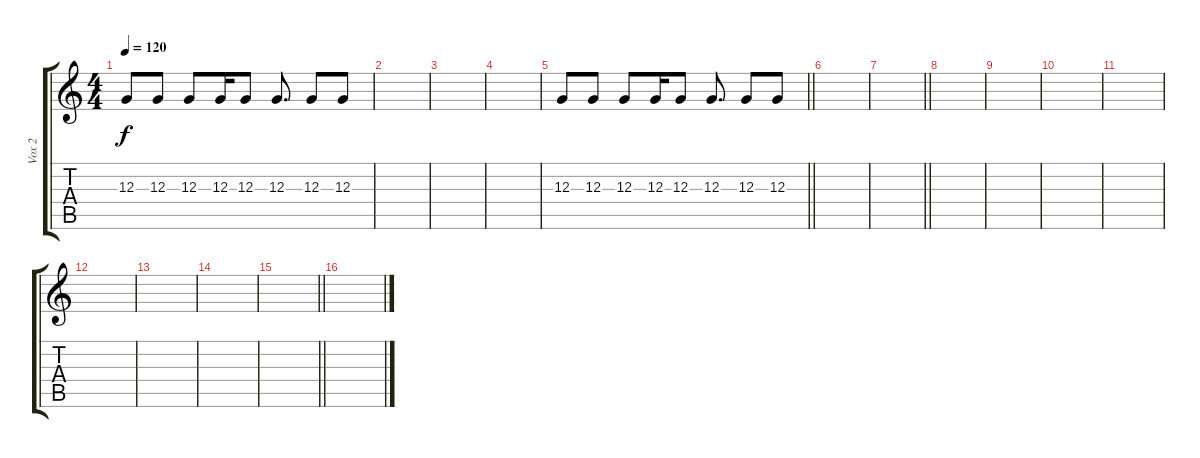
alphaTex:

\track ("Vox 2" "Vox 2") {instrument viola}
\staff {score tabs}
\tuning (E4 B3 G3 D3 A2 E2) {hide}
\ts (4 4)
\tempo 120
\clef g2
\ks c
12.3.8{dy f} 12.3.8 12.3.8 12.3.16 12.3.8 12.3.8{d} 12.3.8 12.3.8 |
|
|
|
\barLineRight lightlight
12.3.8 12.3.8 12.3.8 12.3.16 12.3.8 12.3.8{d} 12.3.8 12.3.8 |
\section ("" " ")
|
\barLineRight lightlight
|
\section ("" " ")
|
|
|
|
|
|
|
\barLineRight lightlight
|
\section ("" " ")
